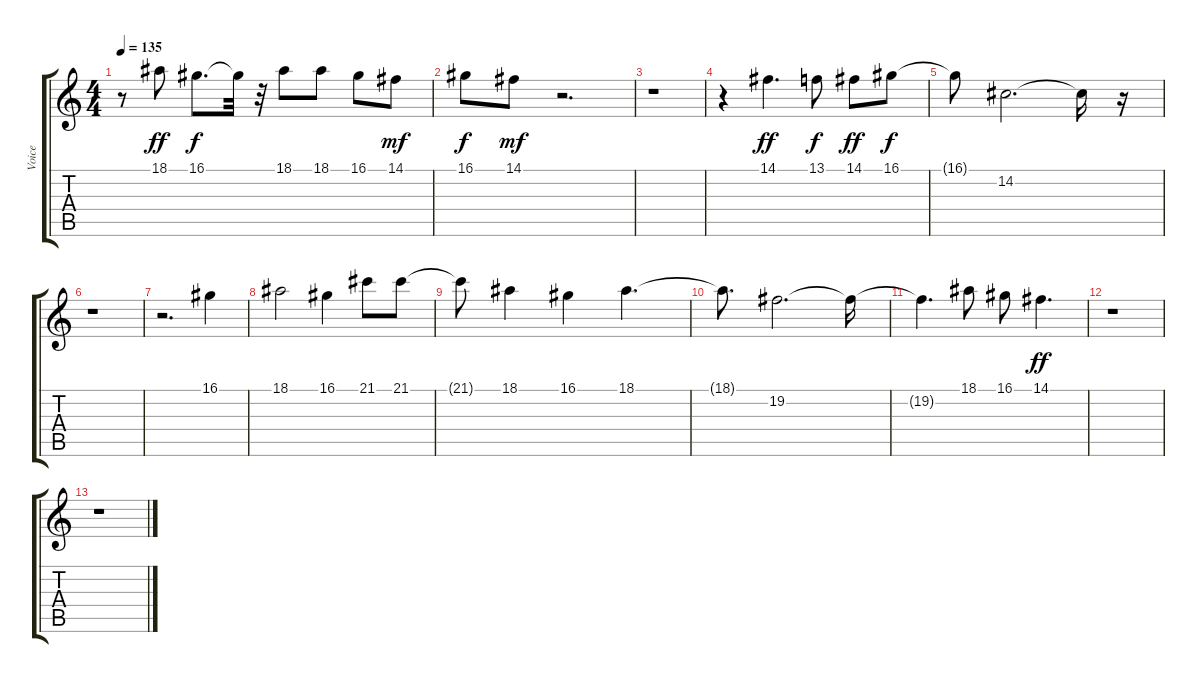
\track ("Voice" "Voice") {instrument lead3calliope}
\staff {score tabs}
\tuning (E4 B3 G3 D3 A2 E2) {hide}
\ts (4 4)
\tempo 135
\clef g2
\ks c
r.8{dy f} 18.1.8{dy ff} 16.1.8{d dy f} 16.1{t}.32 r.32 18.1.8 18.1.8 16.1.8 14.1.8{dy mf} |
16.1.8{dy f} 14.1.8{dy mf} r.2{d} |
r.1 |
r.4 14.1.4{d dy ff} 13.1.8{dy f} 14.1.8{dy ff} 16.1.8{dy f} |
16.1{t}.8 14.2.2{d} 14.2{t}.16 r.16 |
r.1 |
r.2{d} 16.1.4 |
18.1.2 16.1.4 21.1.8 21.1.8 |
21.1{t}.8 18.1.4 16.1.4 18.1.4{d} |
18.1{t}.8{d} 19.2.2{d} 19.2{t}.16 |
19.2{t}.4{d} 18.1.8 16.1.8 14.1.4{d dy ff} |
r.1 |
r.1
